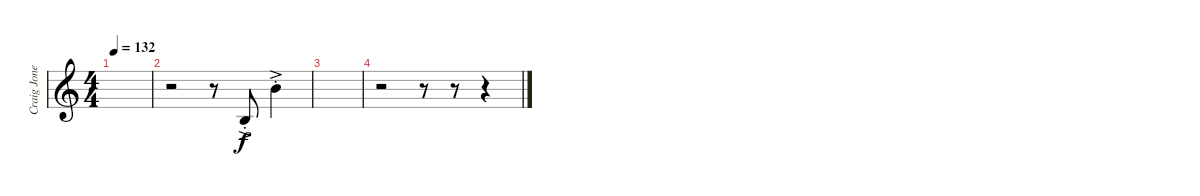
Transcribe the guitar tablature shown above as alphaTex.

\track ("Craig Jones" "Craig Jone") {instrument lead7fifths}
\staff {score}
\tuning (E4 B3 G3 D3 A2 E2 B1) {hide}
\ts (4 4)
\tempo 132
\clef g2
\ks c
|
r.2 r.8 0.2{ac st}.8 7.1{ac st}.4 |
|
r.2 r.8 r.8 r.4
